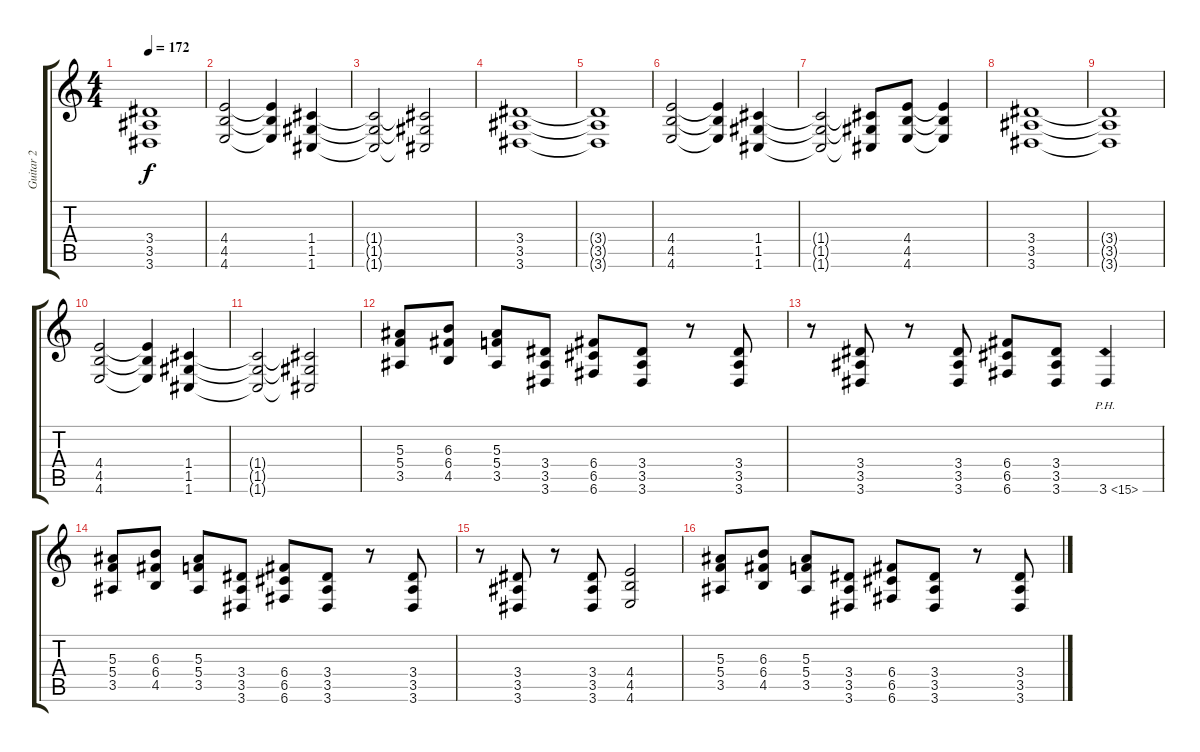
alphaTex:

\track ("Guitar 2" "Guitar 2") {instrument distortionguitar}
\staff {score tabs}
\tuning (D4 A3 F3 C3 G2 C2) {hide}
\ts (4 4)
\tempo 172
\clef g2
\ks c
(3.4{t} 3.5{t} 3.6{t}).1{dy f} |
(4.4 4.5 4.6).2 (4.4{t} 4.5{t} 4.6{t}).4 (1.4 1.5 1.6).4 |
(1.4{t} 1.5{t} 1.6{t}).2 (1.4{t} 1.5{t} 1.6{t}).2 |
(3.4 3.5 3.6).1 |
(3.4{t} 3.5{t} 3.6{t}).1 |
(4.4 4.5 4.6).2 (4.4{t} 4.5{t} 4.6{t}).4 (1.4 1.5 1.6).4 |
(1.4{t} 1.5{t} 1.6{t}).2 (1.4{t} 1.5{t} 1.6{t}).8 (4.4 4.5 4.6).8 (4.4{t} 4.5{t} 4.6{t}).4 |
(3.4 3.5 3.6).1 |
(3.4{t} 3.5{t} 3.6{t}).1 |
(4.4 4.5 4.6).2 (4.4{t} 4.5{t} 4.6{t}).4 (1.4 1.5 1.6).4 |
(1.4{t} 1.5{t} 1.6{t}).2 (1.4{t} 1.5{t} 1.6{t}).2 |
(5.3 5.4 3.5).8 (6.3 6.4 4.5).8 (5.3 5.4 3.5).8 (3.4 3.5 3.6).8 (6.4 6.5 6.6).8 (3.4 3.5 3.6).8 r.8 (3.4 3.5 3.6).8 |
r.8 (3.4 3.5 3.6).8 r.8 (3.4 3.5 3.6).8 (6.4 6.5 6.6).8 (3.4 3.5 3.6).8 3.6{ph 12}.4 |
(5.3 5.4 3.5).8 (6.3 6.4 4.5).8 (5.3 5.4 3.5).8 (3.4 3.5 3.6).8 (6.4 6.5 6.6).8 (3.4 3.5 3.6).8 r.8 (3.4 3.5 3.6).8 |
r.8 (3.4 3.5 3.6).8 r.8 (3.4 3.5 3.6).8 (4.4 4.5 4.6).2 |
(5.3 5.4 3.5).8 (6.3 6.4 4.5).8 (5.3 5.4 3.5).8 (3.4 3.5 3.6).8 (6.4 6.5 6.6).8 (3.4 3.5 3.6).8 r.8 (3.4 3.5 3.6).8
